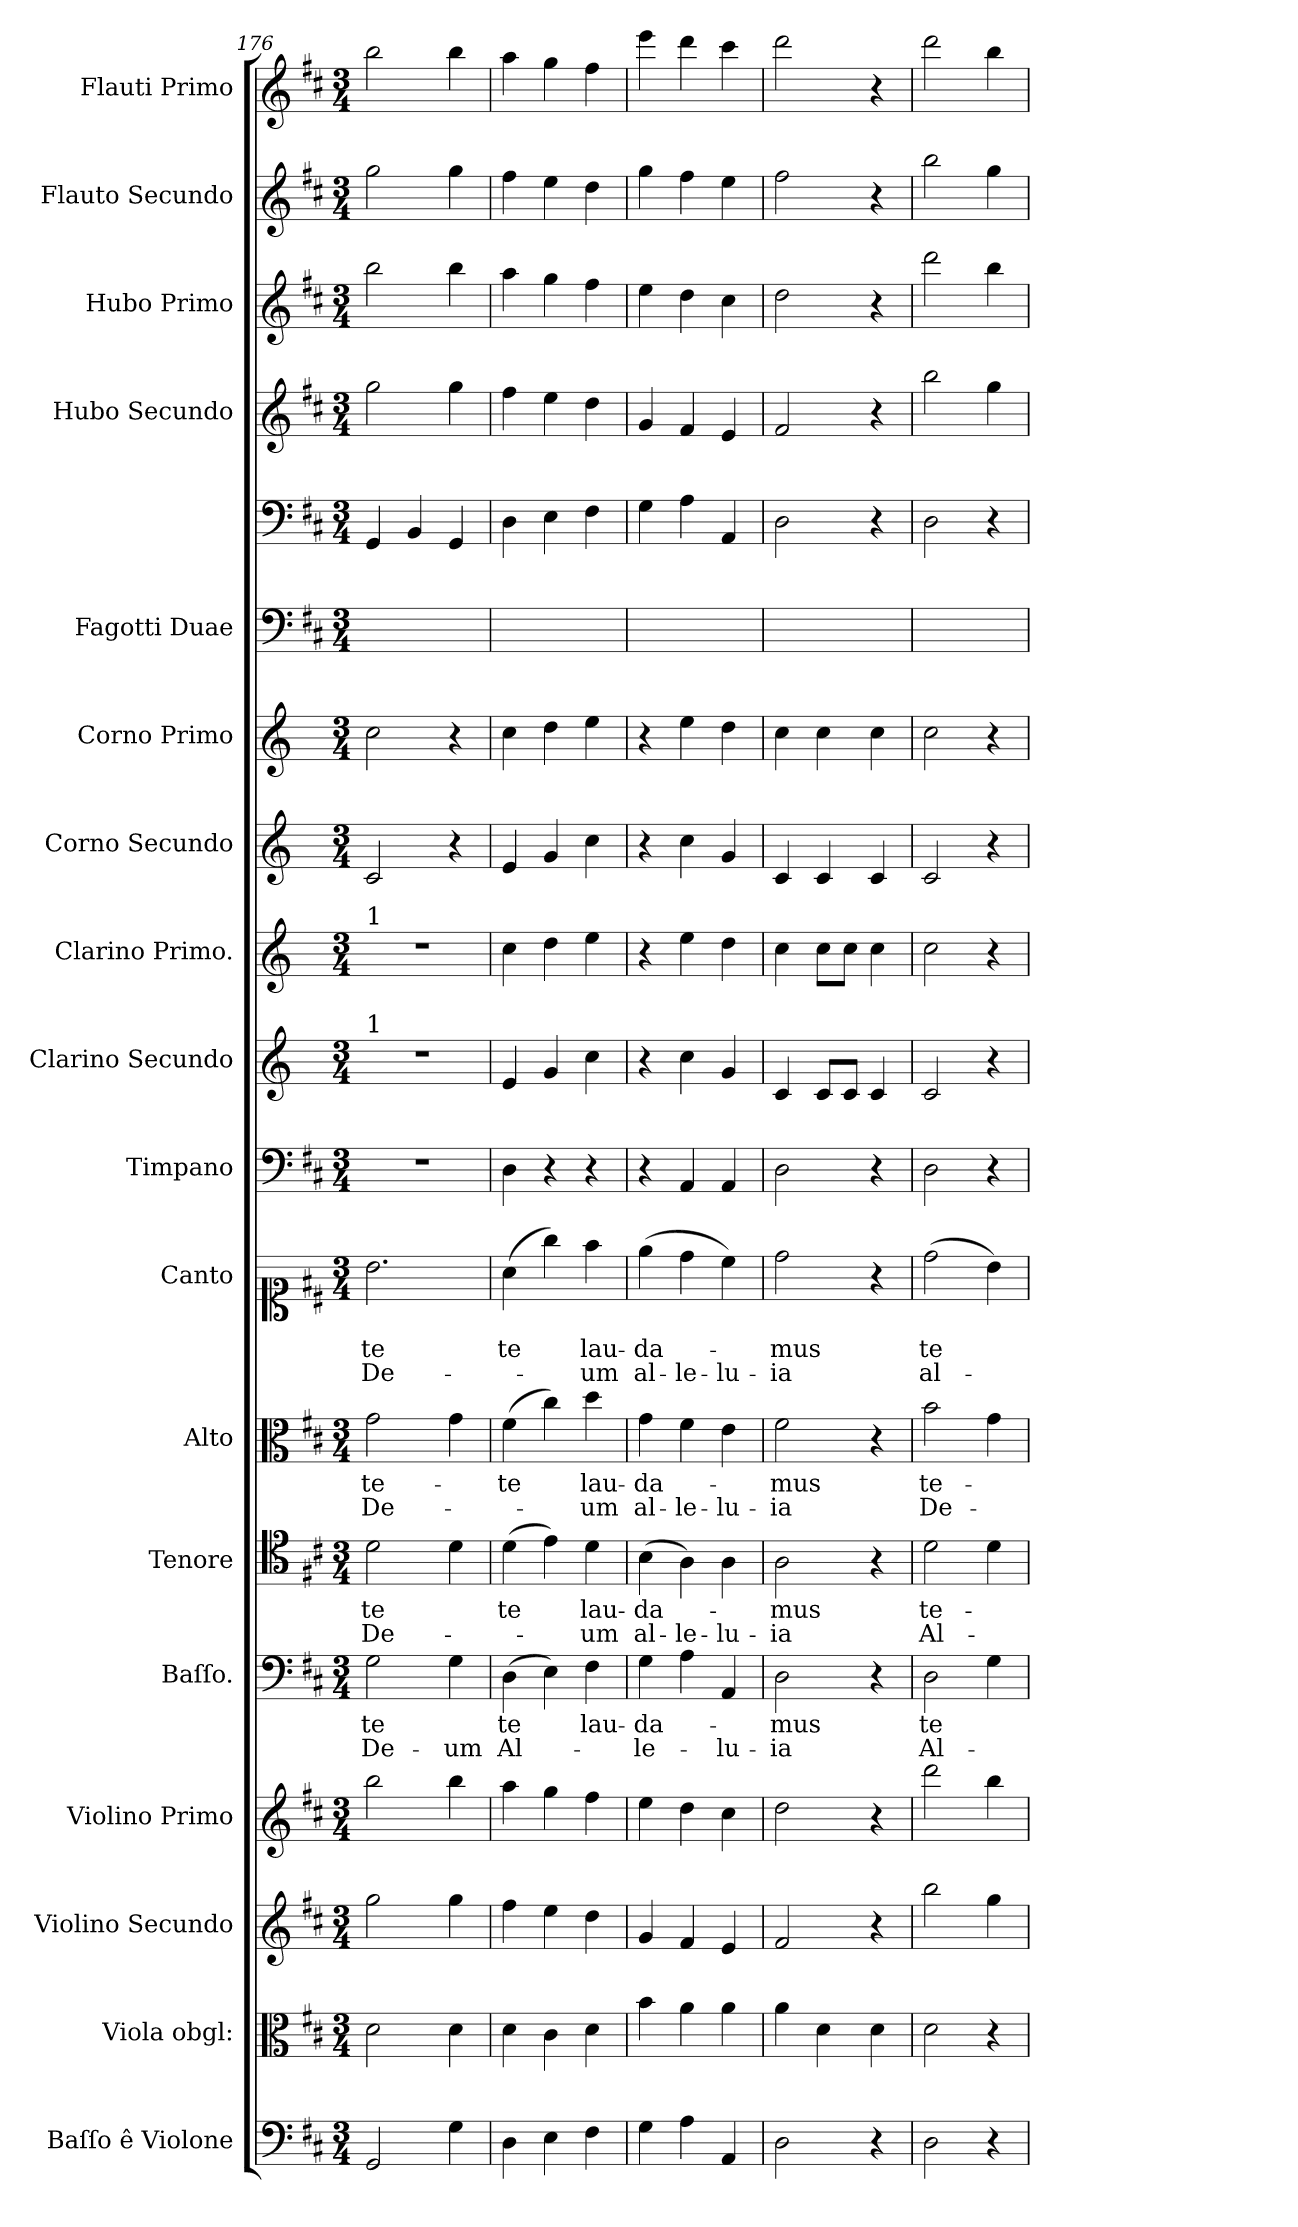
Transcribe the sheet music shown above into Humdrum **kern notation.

**kern	**kern	**kern	**kern	**kern	**text	**text	**kern	**text	**text	**kern	**text	**text	**kern	**text	**text	**text	**kern	**kern	**kern	**kern	**kern	**kern	**kern	**kern	**kern	**kern	**kern
*part18	*part17	*part16	*part15	*part14	*part14	*part14	*part13	*part13	*part13	*part12	*part12	*part12	*part11	*part11	*part11	*part11	*part10	*part9	*part8	*part7	*part6	*part5	*part5	*part4	*part3	*part2	*part1
*staff19	*staff18	*staff17	*staff16	*staff15	*staff15	*staff15	*staff14	*staff14	*staff14	*staff13	*staff13	*staff13	*staff12	*staff12	*staff12	*staff12	*staff11	*staff10	*staff9	*staff8	*staff7	*staff6	*staff5	*staff4	*staff3	*staff2	*staff1
*I"Baſſo ê Violone	*I"Viola obgl:	*I"Violino Secundo	*I"Violino Primo	*I"Baſſo.	*	*	*I"Tenore	*	*	*I"Alto	*	*	*I"Canto	*	*	*	*I"Timpano	*I"Clarino Secundo	*I"Clarino Primo.	*I"Corno Secundo	*I"Corno Primo	*I"Fagotti Duae	*	*I"Hubo Secundo	*I"Hubo Primo	*I"Flauto Secundo	*I"Flauti Primo
*	*I'vla obl	*I'vl 2	*I'vl 1	*I'B	*	*	*I'T	*	*	*I'A	*	*	*	*	*	*	*I'timp	*	*	*	*	*I'fag 1	*	*	*	*I'fl 2	*I'fl 1
*clefF4	*clefC3	*clefG2	*clefG2	*clefF4	*	*	*clefC4	*	*	*clefC3	*	*	*clefC1	*	*	*	*clefF4	*clefG2	*clefG2	*clefG2	*clefG2	*clefF4	*clefF4	*clefG2	*clefG2	*clefG2	*clefG2
*	*	*	*	*	*	*	*	*	*	*	*	*	*	*	*	*	*	*ITrd-1c-2	*ITrd-1c-2	*ITrd6c10	*ITrd6c10	*	*	*	*	*	*
*k[f#c#]	*k[f#c#]	*k[f#c#]	*k[f#c#]	*k[f#c#]	*	*	*k[f#c#]	*	*	*k[f#c#]	*	*	*k[f#c#]	*	*	*	*k[f#c#]	*k[f#c#]	*k[f#c#]	*k[f#c#]	*k[f#c#]	*k[f#c#]	*k[f#c#]	*k[f#c#]	*k[f#c#]	*k[f#c#]	*k[f#c#]
*D:	*D:	*D:	*D:	*D:	*	*	*D:	*	*	*D:	*	*	*D:	*	*	*	*D:	*D:	*D:	*D:	*D:	*D:	*D:	*D:	*D:	*D:	*D:
*M3/4	*M3/4	*M3/4	*M3/4	*M3/4	*	*	*M3/4	*	*	*M3/4	*	*	*M3/4	*	*	*	*M3/4	*M3/4	*M3/4	*M3/4	*M3/4	*M3/4	*M3/4	*M3/4	*M3/4	*M3/4	*M3/4
=176	=176	=176	=176	=176	=176	=176	=176	=176	=176	=176	=176	=176	=176	=176	=176	=176	=176	=176	=176	=176	=176	=176	=176	=176	=176	=176	=176
!	!	!	!	!	!	!	!	!	!	!	!	!	!	!	!	!	!	!	!LO:TX:a:t=1	!	!	!	!	!	!	!	!
!	!	!	!	!	!	!	!	!	!	!	!	!	!	!	!	!	!	!LO:TX:a:t=1	!	!	!	!	!	!	!	!	!
!	!	!	!	!	!	!LO:LY:color=red	!	!	!LO:LY:color=red	!	!	!LO:LY:color=red	!	!	!	!LO:LY:color=red	!	!	!	!	!	!	!	!	!	!	!
2GG/	2d\	2gg\	2bb\	2G\	te	De-	2d\	te	De-	2g\	te-	De-	2.b\	.	te	De-	2.r	2.r	2.r	2D/	2d\	4GG/yy	4GG/	2gg\	2bb\	2gg\	2bb\
.	.	.	.	.	.	.	.	.	.	.	.	.	.	.	.	.	.	.	.	.	.	4BB/yy	4BB/	.	.	.	.
!	!	!	!	!	!	!LO:LY:color=red	!	!	!	!	!	!	!	!	!	!	!	!	!	!	!	!	!	!	!	!	!
4G\	4d\	4gg\	4bb\	4G\	.	-um	4d\	.	.	4g\	.	.	.	.	.	.	.	.	.	4r	4r	4GG/yy	4GG/	4gg\	4bb\	4gg\	4bb\
=177	=177	=177	=177	=177	=177	=177	=177	=177	=177	=177	=177	=177	=177	=177	=177	=177	=177	=177	=177	=177	=177	=177	=177	=177	=177	=177	=177
!	!	!	!	!	!	!LO:LY:color=red	!	!	!	!	!	!	!	!	!	!	!	!	!	!	!	!	!	!	!	!	!
4D\	4d\	4ff#\	4aa\	(4D\	te	Al-	(4d\	te	.	(4f#\	te	.	(4a\	.	te	.	4D\	4f#/	4dd\	4F#/	4d\	4D\yy	4D\	4ff#\	4aa\	4ff#\	4aa\
4E\	4c#\	4ee\	4gg\	4E\)	.	.	4e\)	.	.	4cc#\)	.	.	4gg\)	.	.	.	4r	4a/	4ee\	4A/	4e\	4E\yy	4E\	4ee\	4gg\	4ee\	4gg\
!	!	!	!	!	!	!	!	!	!LO:LY:color=red	!	!	!LO:LY:color=red	!	!	!	!LO:LY:color=red	!	!	!	!	!	!	!	!	!	!	!
4F#\	4d\	4dd\	4ff#\	4F#\	lau-	.	4d\	lau-	-um	4dd\	lau-	-um	4ff#\	.	lau-	-um	4r	4dd\	4ff#\	4d\	4f#\	4F#\yy	4F#\	4dd\	4ff#\	4dd\	4ff#\
=178	=178	=178	=178	=178	=178	=178	=178	=178	=178	=178	=178	=178	=178	=178	=178	=178	=178	=178	=178	=178	=178	=178	=178	=178	=178	=178	=178
!	!	!	!	!	!	!LO:LY:color=red	!	!	!LO:LY:color=red	!	!	!LO:LY:color=red	!	!	!	!LO:LY:color=red	!	!	!	!	!	!	!	!	!	!	!
4G\	4b\	4g/	4ee\	4G\	-da-	-le-	(4B\	-da-	al-	4g\	-da-	al-	(4ee\	.	-da-	al-	4r	4r	4r	4r	4r	4G\yy	4G\	4g/	4ee\	4gg\	4eee\
!	!	!	!	!	!	!	!	!	!LO:LY:color=red	!	!	!LO:LY:color=red	!	!	!	!LO:LY:color=red	!	!	!	!	!	!	!	!	!	!	!
4A\	4a\	4f#/	4dd\	4A\	.	.	4A\)	.	-le-	4f#\	.	-le-	4dd\	.	.	-le-	4AA/	4dd\	4ff#\	4d\	4f#\	4A\yy	4A\	4f#/	4dd\	4ff#\	4ddd\
!	!	!	!	!	!	!LO:LY:color=red	!	!	!LO:LY:color=red	!	!	!LO:LY:color=red	!	!	!	!LO:LY:color=red	!	!	!	!	!	!	!	!	!	!	!
4AA/	4a\	4e/	4cc#\	4AA/	.	-lu-	4A\	.	-lu-	4e\	.	-lu-	4cc#\)	.	.	-lu-	4AA/	4a/	4ee\	4A/	4e\	4AA/yy	4AA/	4e/	4cc#\	4ee\	4ccc#\
=179	=179	=179	=179	=179	=179	=179	=179	=179	=179	=179	=179	=179	=179	=179	=179	=179	=179	=179	=179	=179	=179	=179	=179	=179	=179	=179	=179
!	!	!	!	!	!	!LO:LY:color=red	!	!	!LO:LY:color=red	!	!	!LO:LY:color=red	!	!	!	!LO:LY:color=red	!	!	!	!	!	!	!	!	!	!	!
2D\	4a\	2f#/	2dd\	2D\	-mus	-ia	2A\	-mus	-ia	2f#\	-mus	-ia	2dd\	.	-mus	-ia	2D\	4d/	4dd\	4D/	4d\	2D\yy	2D\	2f#/	2dd\	2ff#\	2ddd\
.	4d\	.	.	.	.	.	.	.	.	.	.	.	.	.	.	.	.	8d/L	8dd\L	4D/	4d\	.	.	.	.	.	.
.	.	.	.	.	.	.	.	.	.	.	.	.	.	.	.	.	.	8d/J	8dd\J	.	.	.	.	.	.	.	.
4r	4d\	4r	4r	4r	.	.	4r	.	.	4r	.	.	4r	.	.	.	4r	4d/	4dd\	4D/	4d\	4ryy	4r	4r	4r	4r	4r
=180	=180	=180	=180	=180	=180	=180	=180	=180	=180	=180	=180	=180	=180	=180	=180	=180	=180	=180	=180	=180	=180	=180	=180	=180	=180	=180	=180
!	!	!	!	!	!	!LO:LY:color=red	!	!	!LO:LY:color=red	!	!	!LO:LY:color=red	!	!	!	!LO:LY:color=red	!	!	!	!	!	!	!	!	!	!	!
2D\	2d\	2bb\	2ddd\	2D\	te	Al-	2d\	te-	Al-	2b\	te-	De-	(2dd\	.	te	al-	2D\	2d/	2dd\	2D/	2d\	2D\yy	2D\	2bb\	2ddd\	2bb\	2ddd\
4r	4r	4gg\	4bb\	4G\	.	.	4d\	.	.	4g\	.	.	4b\)	.	.	.	4r	4r	4r	4r	4r	4ryy	4r	4gg\	4bb\	4gg\	4bb\
=	=	=	=	=	=	=	=	=	=	=	=	=	=	=	=	=	=	=	=	=	=	=	=	=	=	=	=
*-	*-	*-	*-	*-	*-	*-	*-	*-	*-	*-	*-	*-	*-	*-	*-	*-	*-	*-	*-	*-	*-	*-	*-	*-	*-	*-	*-
